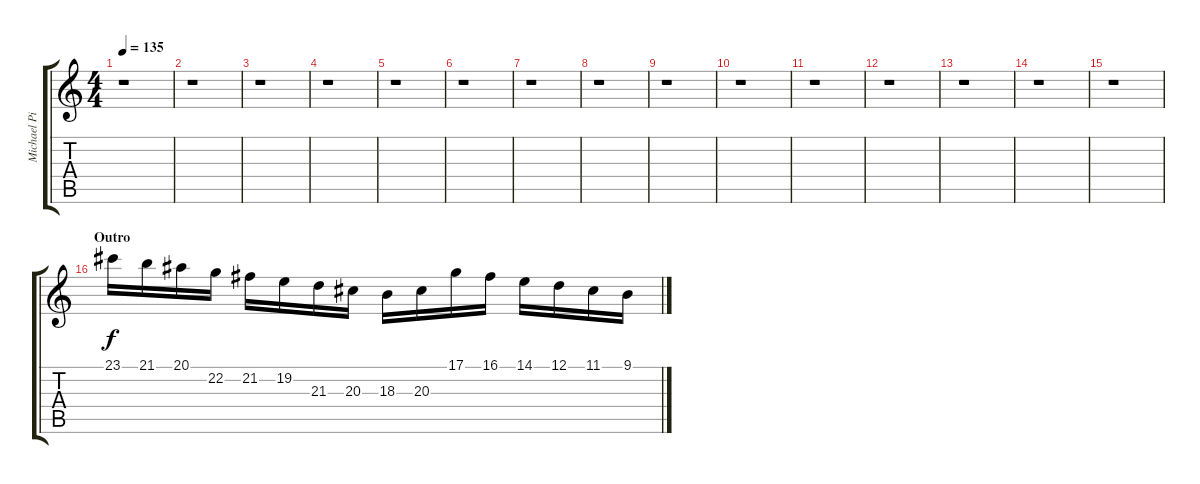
\track ("Michael Pinella Lead" "Michael Pi") {instrument harpsichord}
\staff {score tabs}
\tuning (D4 A3 F3 C3 G2 D2) {hide}
\ts (4 4)
\tempo 135
\clef g2
\ks c
r.1{dy f} |
r.1 |
r.1 |
r.1 |
r.1 |
r.1 |
r.1 |
r.1 |
r.1 |
r.1 |
r.1 |
r.1 |
r.1 |
r.1 |
r.1 |
\section ("" "Outro")
23.1.16 21.1.16 20.1.16 22.2.16 21.2.16 19.2.16 21.3.16 20.3.16 18.3.16 20.3.16 17.1.16 16.1.16 14.1.16 12.1.16 11.1.16 9.1.16
